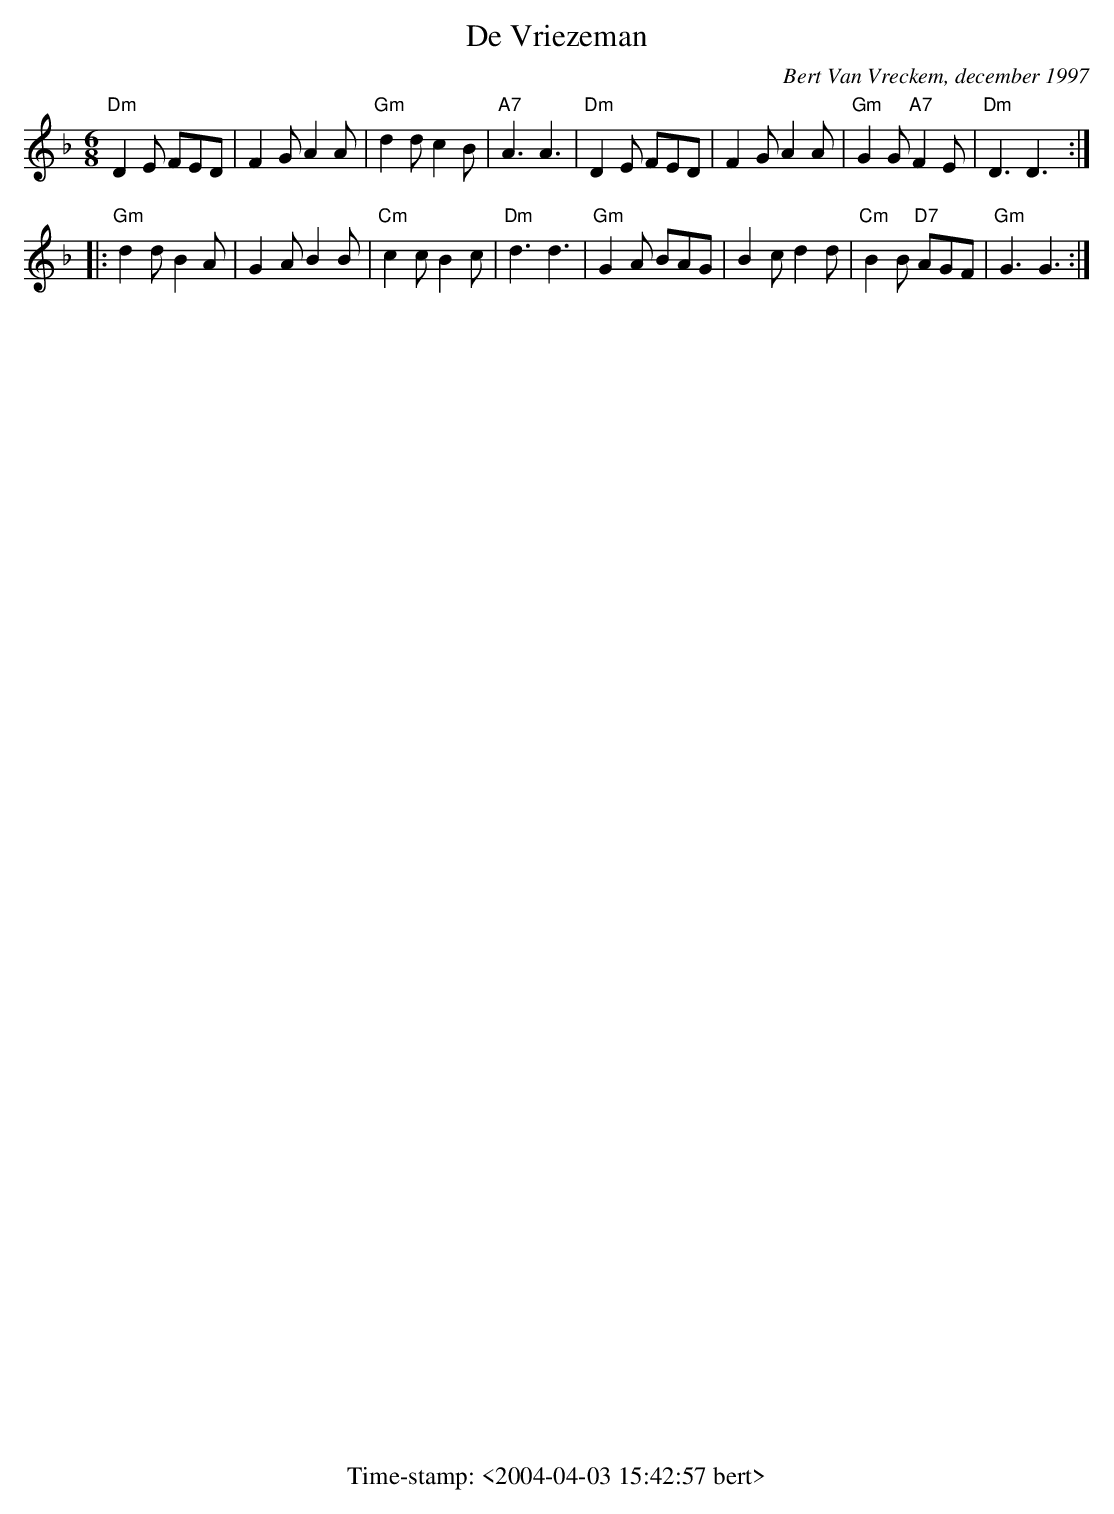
X:1
T:De Vriezeman
C:Bert Van Vreckem, december 1997
M:6/8
L:1/8
K:Dm
"Dm"D2E FED|F2G A2A|"Gm"d2d c2B|"A7"A3 A3|"Dm"D2E FED|F2G A2A|"Gm"G2G "A7"F2E|"Dm"D3 D3:|
|:"Gm"d2d B2A|G2A B2B|"Cm"c2c B2c|"Dm"d3 d3|"Gm"G2A BAG|B2c d2d|"Cm"B2B "D7"AGF|"Gm"G3 G3:|
